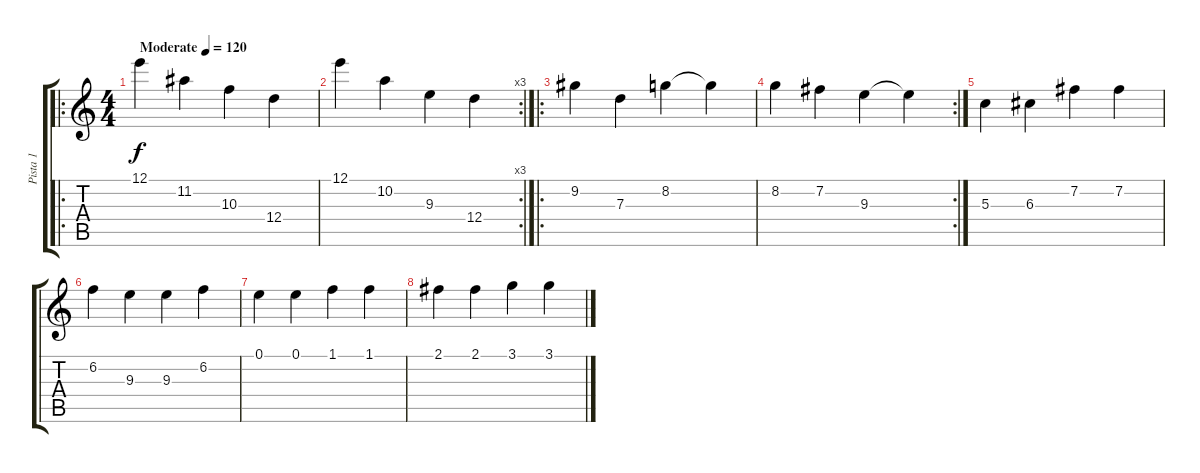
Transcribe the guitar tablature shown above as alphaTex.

\track ("Pista 1" "Pista 1") {instrument acousticguitarsteel}
\staff {score tabs}
\tuning (E4 B3 G3 D3 A2 E2) {hide}
\ro
\ts (4 4)
\tempo (120 "Moderate")
\clef g2
\ks c
12.1.4{dy f instrument acousticguitarsteel} 11.2.4 10.3.4 12.4.4 |
\rc 3
12.1.4 10.2.4 9.3.4 12.4.4 |
\ro
9.2.4 7.3.4 8.2.4 8.2{t}.4 |
\rc 2
8.2.4 7.2.4 9.3.4 9.3{t}.4 |
5.3.4 6.3.4 7.2.4 7.2.4 |
6.2.4 9.3.4 9.3.4 6.2.4 |
0.1.4 0.1.4 1.1.4 1.1.4 |
2.1.4 2.1.4 3.1.4 3.1.4
